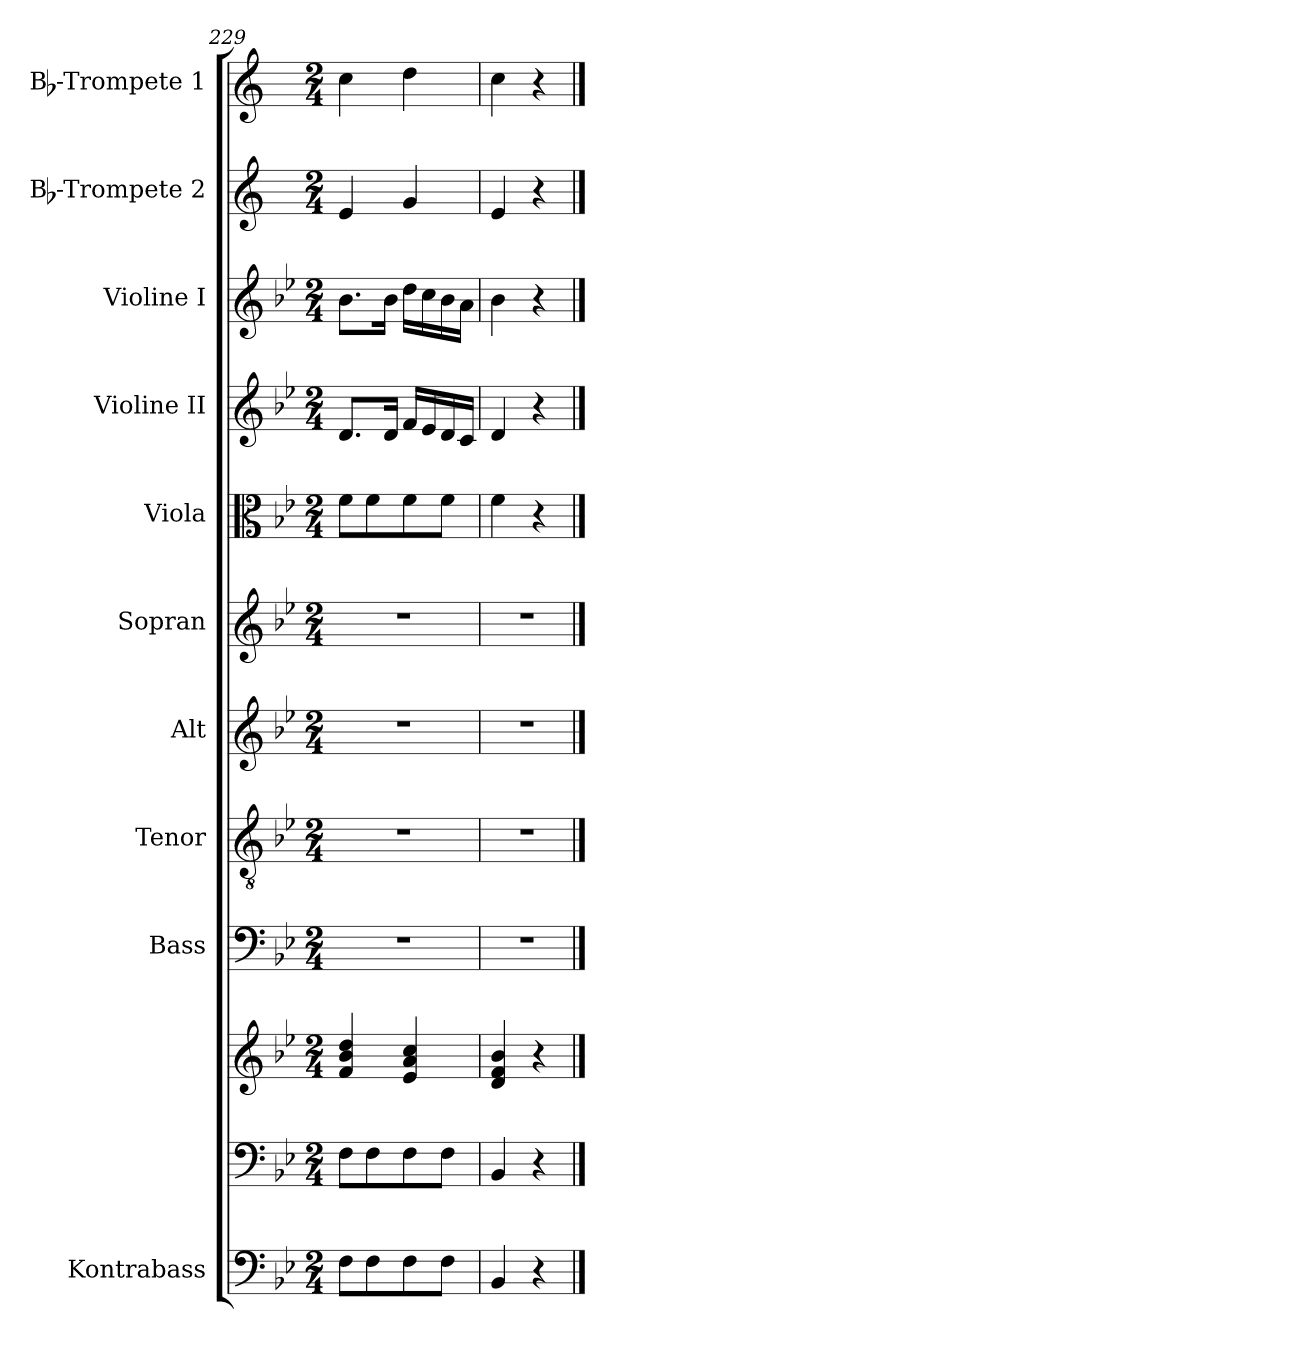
**kern	**kern	**kern	**kern	**kern	**kern	**kern	**kern	**kern	**kern	**kern	**kern
*part11	*part10	*part10	*part9	*part8	*part7	*part6	*part5	*part4	*part3	*part2	*part1
*staff12	*staff11	*staff10	*staff9	*staff8	*staff7	*staff6	*staff5	*staff4	*staff3	*staff2	*staff1
*I"Kontrabass	*	*	*I"Bass	*I"Tenor	*I"Alt	*I"Sopran	*I"Viola	*I"Violine II	*I"Violine I	*I"Bb-Trompete 2	*I"Bb-Trompete 1
*I'Kb.	*	*	*I'B.	*I'T.	*I'A.	*I'S.	*I'Vla.	*I'Vl. II	*I'Vl. I	*I'Bb Trp. 2	*I'Bb Trp. 1
*clefF4	*clefF4	*clefG2	*clefF4	*clefGv2	*clefG2	*clefG2	*clefC3	*clefG2	*clefG2	*clefG2	*clefG2
*ITrd7c12	*	*	*	*	*	*	*	*	*	*ITrd1c2	*ITrd1c2
*k[b-e-]	*k[b-e-]	*k[b-e-]	*k[b-e-]	*k[b-e-]	*k[b-e-]	*k[b-e-]	*k[b-e-]	*k[b-e-]	*k[b-e-]	*k[b-e-]	*k[b-e-]
*B-:	*B-:	*B-:	*B-:	*B-:	*B-:	*B-:	*B-:	*B-:	*B-:	*B-:	*B-:
*M2/4	*M2/4	*M2/4	*M2/4	*M2/4	*M2/4	*M2/4	*M2/4	*M2/4	*M2/4	*M2/4	*M2/4
=229	=229	=229	=229	=229	=229	=229	=229	=229	=229	=229	=229
8FF\L	8F\L	4f/ 4b-/ 4dd/	2r	2r	2r	2r	8f\L	8.d/L	8.b-\L	4d/	4b-\
8FF\	8F\	.	.	.	.	.	8f\	.	.	.	.
.	.	.	.	.	.	.	.	16d/Jk	16b-\Jk	.	.
8FF\	8F\	4e-/ 4a/ 4cc/	.	.	.	.	8f\	16f/LL	16dd\LL	4f/	4cc\
.	.	.	.	.	.	.	.	16e-/	16cc\	.	.
8FF\J	8F\J	.	.	.	.	.	8f\J	16d/	16b-\	.	.
.	.	.	.	.	.	.	.	16c/JJ	16a\JJ	.	.
=230	=230	=230	=230	=230	=230	=230	=230	=230	=230	=230	=230
4BBB-/	4BB-/	4d/ 4f/ 4b-/	2r	2r	2r	2r	4f\	4d/	4b-\	4d/	4b-\
4r	4r	4r	.	.	.	.	4r	4r	4r	4r	4r
==	==	==	==	==	==	==	==	==	==	==	==
*-	*-	*-	*-	*-	*-	*-	*-	*-	*-	*-	*-
